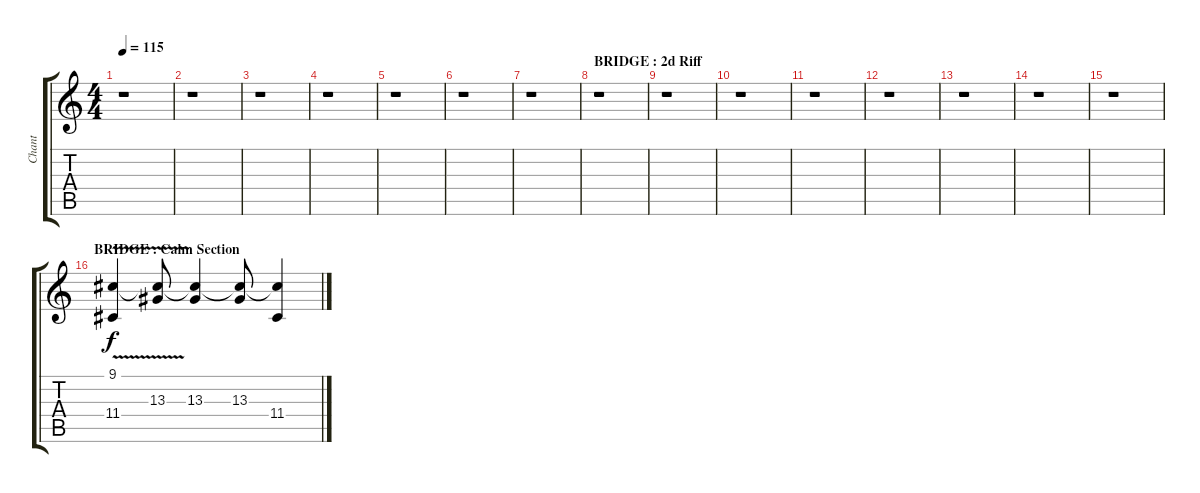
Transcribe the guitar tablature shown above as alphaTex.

\track ("Chant" "Chant") {instrument choiraahs}
\staff {score tabs}
\tuning (E4 B3 G3 D3 A2 E2) {hide}
\ts (4 4)
\tempo 115
\clef g2
\ks c
r.1{dy ff} |
r.1 |
r.1 |
r.1 |
r.1 |
r.1 |
r.1 |
\section ("" "BRIDGE : 2d Riff")
r.1 |
r.1 |
r.1 |
r.1 |
r.1 |
r.1 |
r.1 |
r.1 |
\section ("" "BRIDGE : Calm Section")
(9.1{v} 11.4).4{dy f} (9.1{t} 13.3).8 (9.1{t} 13.3).4 (9.1{t} 13.3).8 (9.1{t} 11.4).4
